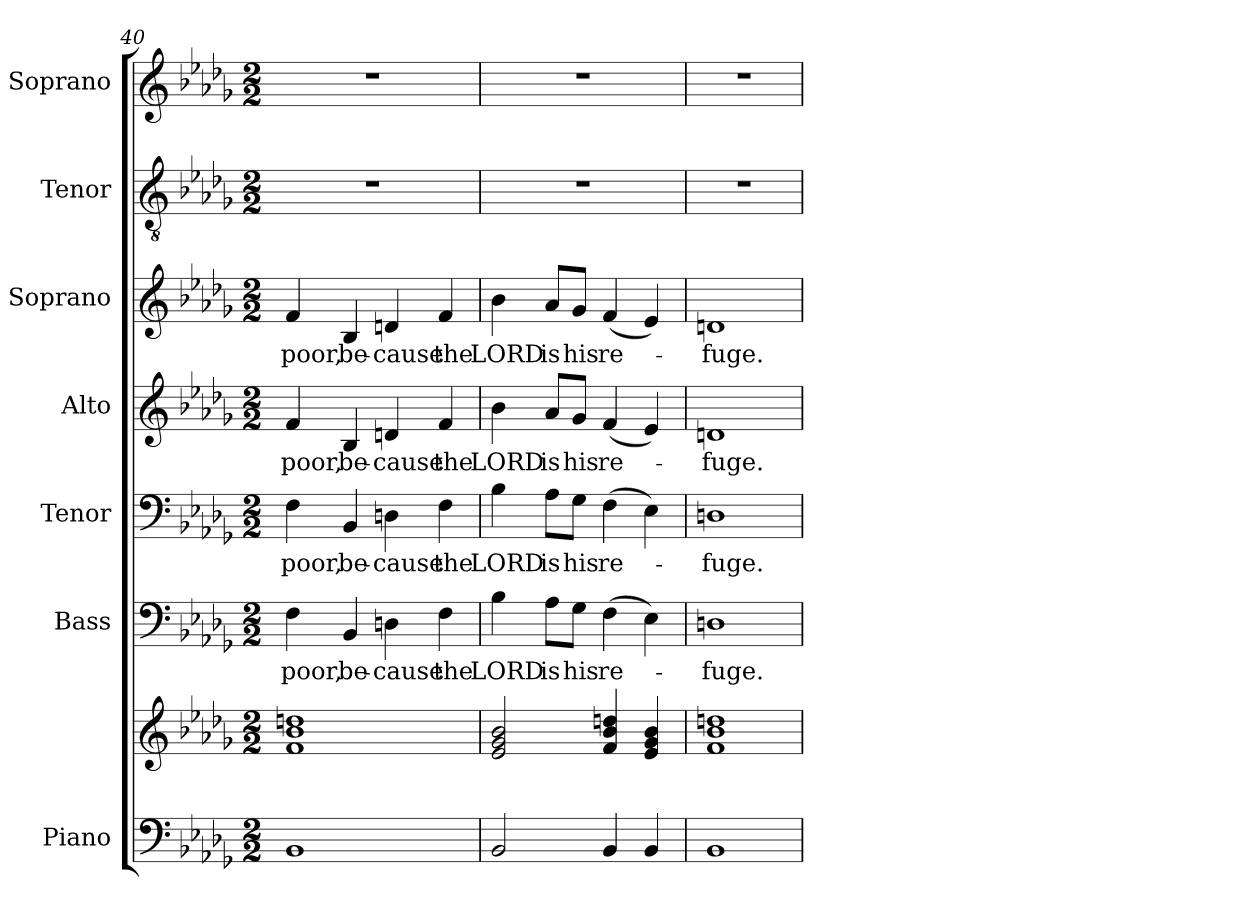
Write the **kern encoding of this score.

**kern	**kern	**kern	**text	**kern	**text	**kern	**text	**kern	**text	**kern	**kern
*part7	*part7	*part6	*part6	*part5	*part5	*part4	*part4	*part3	*part3	*part2	*part1
*staff8	*staff7	*staff6	*staff6	*staff5	*staff5	*staff4	*staff4	*staff3	*staff3	*staff2	*staff1
*I"Piano	*	*I"Bass	*	*I"Tenor	*	*I"Alto	*	*I"Soprano	*	*I"Tenor	*I"Soprano
*I'Pno.	*	*I'B.	*	*I'T.	*	*I'A.	*	*I'S.	*	*I'T.	*I'S.
*clefF4	*clefG2	*clefF4	*	*clefF4	*	*clefG2	*	*clefG2	*	*clefGv2	*clefG2
*	*	*	*	*	*	*	*	*	*	*ITrd7c12	*
*k[b-e-a-d-g-]	*k[b-e-a-d-g-]	*k[b-e-a-d-g-]	*	*k[b-e-a-d-g-]	*	*k[b-e-a-d-g-]	*	*k[b-e-a-d-g-]	*	*k[b-e-a-d-g-]	*k[b-e-a-d-g-]
*D-:	*D-:	*D-:	*	*D-:	*	*D-:	*	*D-:	*	*D-:	*D-:
*M2/2	*M2/2	*M2/2	*	*M2/2	*	*M2/2	*	*M2/2	*	*M2/2	*M2/2
=40	=40	=40	=40	=40	=40	=40	=40	=40	=40	=40	=40
!	!	!	!LO:LY:b:color=#000000	!	!	!	!	!	!	!	!
!	!	!	!	!	!LO:LY:b:color=#000000	!	!	!	!	!	!
!	!	!	!	!	!	!	!LO:LY:b:color=#000000	!	!	!	!
!	!	!	!	!	!	!	!	!	!LO:LY:b:color=#000000	!	!
1BB-i	1fi 1b-i 1ddni	4Fi\	poor,	4Fi\	poor,	4fi/	poor,	4fi/	poor,	1r	1r
!	!	!	!LO:LY:b:color=#000000	!	!	!	!	!	!	!	!
!	!	!	!	!	!LO:LY:b:color=#000000	!	!	!	!	!	!
!	!	!	!	!	!	!	!LO:LY:b:color=#000000	!	!	!	!
!	!	!	!	!	!	!	!	!	!LO:LY:b:color=#000000	!	!
.	.	4BB-i/	be-	4BB-i/	be-	4B-i/	be-	4B-i/	be-	.	.
!	!	!	!LO:LY:b:color=#000000	!	!	!	!	!	!	!	!
!	!	!	!	!	!LO:LY:b:color=#000000	!	!	!	!	!	!
!	!	!	!	!	!	!	!LO:LY:b:color=#000000	!	!	!	!
!	!	!	!	!	!	!	!	!	!LO:LY:b:color=#000000	!	!
.	.	4Dni\	-cause	4Dni\	-cause	4dni/	-cause	4dni/	-cause	.	.
!	!	!	!LO:LY:b:color=#000000	!	!	!	!	!	!	!	!
!	!	!	!	!	!LO:LY:b:color=#000000	!	!	!	!	!	!
!	!	!	!	!	!	!	!LO:LY:b:color=#000000	!	!	!	!
!	!	!	!	!	!	!	!	!	!LO:LY:b:color=#000000	!	!
.	.	4Fi\	the	4Fi\	the	4fi/	the	4fi/	the	.	.
!!LO:PB:g=z
=41	=41	=41	=41	=41	=41	=41	=41	=41	=41	=41	=41
!	!	!	!LO:LY:b:color=#000000	!	!	!	!	!	!	!	!
!	!	!	!	!	!LO:LY:b:color=#000000	!	!	!	!	!	!
!	!	!	!	!	!	!	!LO:LY:b:color=#000000	!	!	!	!
!	!	!	!	!	!	!	!	!	!LO:LY:b:color=#000000	!	!
2BB-i/	2e-i/ 2g-i 2b-i	4B-i\	LORD	4B-i\	LORD	4b-i\	LORD	4b-i\	LORD	1r	1r
!	!	!	!LO:LY:b:color=#000000	!	!	!	!	!	!	!	!
!	!	!	!	!	!LO:LY:b:color=#000000	!	!	!	!	!	!
!	!	!	!	!	!	!	!LO:LY:b:color=#000000	!	!	!	!
!	!	!	!	!	!	!	!	!	!LO:LY:b:color=#000000	!	!
.	.	8A-i\L	is	8A-i\L	is	8a-i/L	is	8a-i/L	is	.	.
!	!	!	!LO:LY:b:color=#000000	!	!	!	!	!	!	!	!
!	!	!	!	!	!LO:LY:b:color=#000000	!	!	!	!	!	!
!	!	!	!	!	!	!	!LO:LY:b:color=#000000	!	!	!	!
!	!	!	!	!	!	!	!	!	!LO:LY:b:color=#000000	!	!
.	.	8G-i\J	his	8G-i\J	his	8g-i/J	his	8g-i/J	his	.	.
!	!	!	!LO:LY:b:color=#000000	!	!	!	!	!	!	!	!
!	!	!	!	!	!LO:LY:b:color=#000000	!	!	!	!	!	!
!	!	!	!	!	!	!	!LO:LY:b:color=#000000	!	!	!	!
!	!	!	!	!	!	!	!	!	!LO:LY:b:color=#000000	!	!
4BB-i/	4fi/ 4b-i 4ddni	(4Fi\	re-	(4Fi\	re-	(4fi/	re-	(4fi/	re-	.	.
4BB-i/	4e-i/ 4g-i 4b-i	4E-i\)	.	4E-i\)	.	4e-i/)	.	4e-i/)	.	.	.
=42	=42	=42	=42	=42	=42	=42	=42	=42	=42	=42	=42
!	!	!	!LO:LY:b:color=#000000	!	!	!	!	!	!	!	!
!	!	!	!	!	!LO:LY:b:color=#000000	!	!	!	!	!	!
!	!	!	!	!	!	!	!LO:LY:b:color=#000000	!	!	!	!
!	!	!	!	!	!	!	!	!	!LO:LY:b:color=#000000	!	!
1BB-i	1fi 1b-i 1ddni	1Dni	-fuge.	1Dni	-fuge.	1dni	-fuge.	1dni	-fuge.	1r	1r
=	=	=	=	=	=	=	=	=	=	=	=
*-	*-	*-	*-	*-	*-	*-	*-	*-	*-	*-	*-
